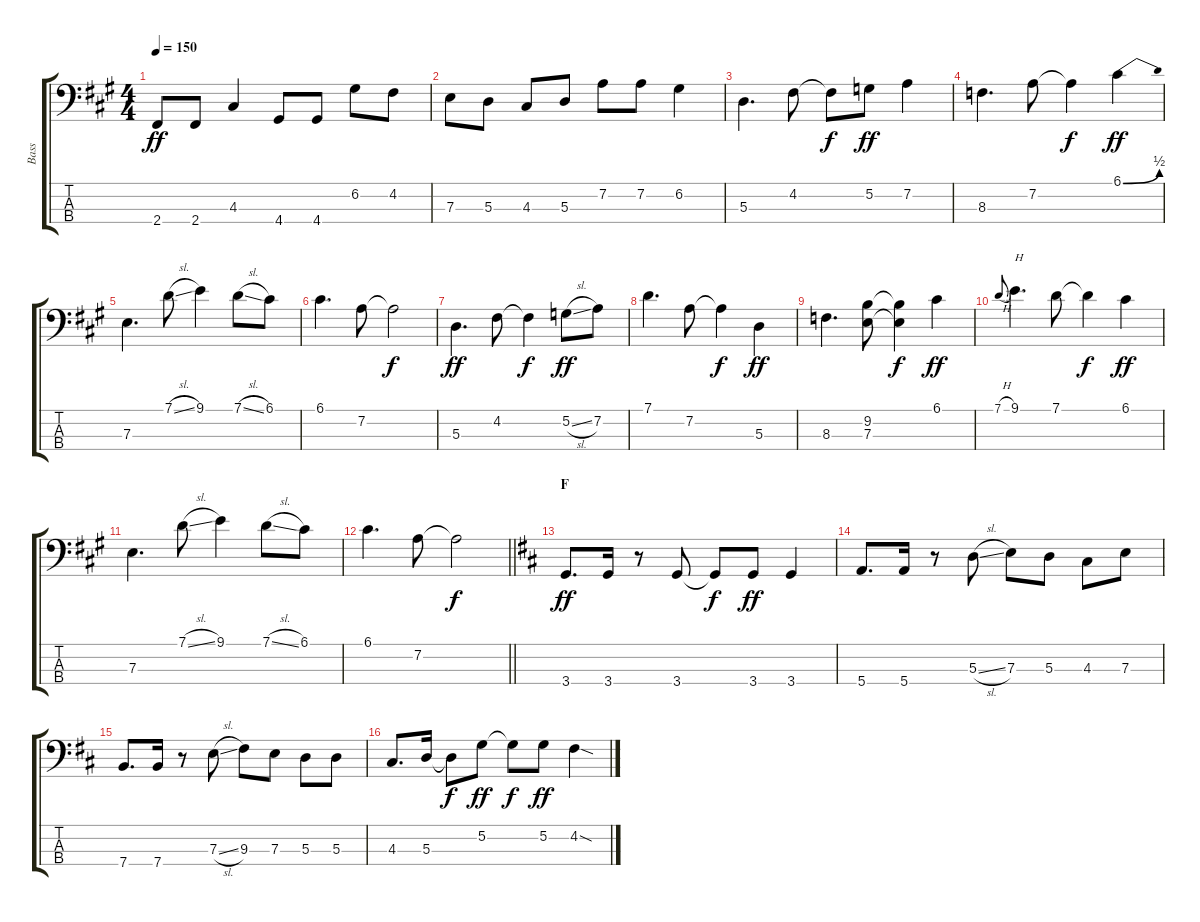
\track ("Bass" "Bass") {instrument electricbasspick}
\staff {score tabs}
\tuning (G2 D2 A1 E1) {hide}
\ts (4 4)
\tempo 150
\clef f4
\ks a
2.4.8{dy ff} 2.4.8 4.3.4 4.4.8 4.4.8 6.2.8 4.2.8 |
7.3.8 5.3.8 4.3.8 5.3.8 7.2.8 7.2.8 6.2.4 |
5.3.4{d} 4.2.8 4.2{t}.8{dy f} 5.2.8{dy ff} 7.2.4 |
8.3.4{d} 7.2.8 7.2{t}.4{dy f} 6.1{be (bend 0 0 60 2)}.4{dy ff} |
7.3.4{d} 7.1{sl}.8 9.1.4 7.1{sl}.8 6.1.8 |
6.1.4{d} 7.2.8 7.2{t}.2{dy f} |
5.3.4{d dy ff} 4.2.8 4.2{t}.4{dy f} 5.2{sl}.8{dy ff} 7.2.8 |
7.1.4{d} 7.2.8 7.2{t}.4{dy f} 5.3.4{dy ff} |
8.3.4{d} (9.2 7.3).8 (9.2{t} 7.3{t}).4{dy f} 6.1.4{dy ff} |
7.1{h}.8{gr onbeat} 9.1.4{d txt "H"} 7.1.8 7.1{t}.4{dy f} 6.1.4{dy ff} |
7.3.4{d} 7.1{sl}.8 9.1.4 7.1{sl}.8 6.1.8 |
\barLineRight lightlight
6.1.4{d} 7.2.8 7.2{t}.2{dy f} |
\section ("" "F")
\ks d
3.4.8{d dy ff} 3.4.16 r.8 3.4.8 3.4{t}.8{dy f} 3.4.8{dy ff} 3.4.4 |
5.4.8{d} 5.4.16 r.8 5.3{sl}.8 7.3.8 5.3.8 4.3.8 7.3.8 |
7.4.8{d} 7.4.16 r.8 7.3{sl}.8 9.3.8 7.3.8 5.3.8 5.3.8 |
4.3.8{d} 5.3.16 5.3{t}.8{dy f} 5.2.8{dy ff} 5.2{t}.8{dy f} 5.2.8{dy ff} 4.2{sod}.4
